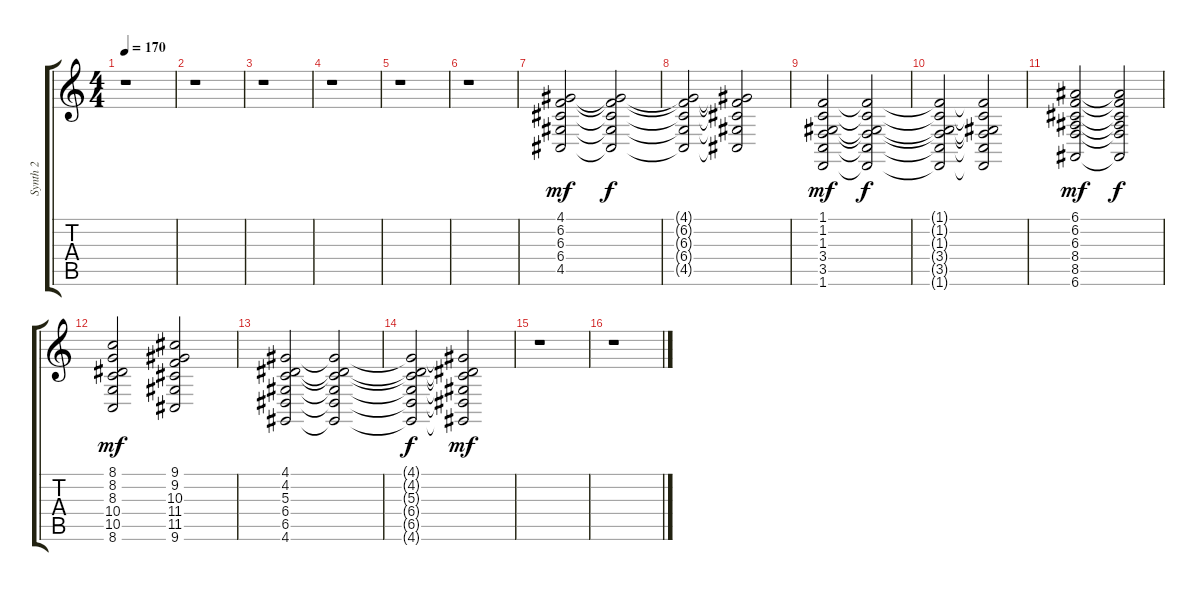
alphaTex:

\track ("Synth 2" "Synth 2") {instrument stringensemble1}
\staff {score tabs}
\tuning (E4 B3 G3 D3 A2 E2) {hide}
\ts (4 4)
\tempo 170
\clef g2
\ks c
r.1{dy mf} |
r.1 |
r.1 |
r.1 |
r.1 |
r.1 |
(4.1 6.2 6.3 6.4 4.5).2 (4.1{t} 6.2{t} 6.3{t} 6.4{t} 4.5{t}).2{dy f} |
(4.1{t} 6.2{t} 6.3{t} 6.4{t} 4.5{t}).2 (4.1{t} 6.2{t} 6.3{t} 6.4{t} 4.5{t}).2 |
(1.1 1.2 1.3 3.4 3.5 1.6).2{dy mf} (1.1{t} 1.2{t} 1.3{t} 3.4{t} 3.5{t} 1.6{t}).2{dy f} |
(1.1{t} 1.2{t} 1.3{t} 3.4{t} 3.5{t} 1.6{t}).2 (1.1{t} 1.2{t} 1.3{t} 3.4{t} 3.5{t} 1.6{t}).2 |
(6.1 6.2 6.3 8.4 8.5 6.6).2{dy mf} (6.1{t} 6.2{t} 6.3{t} 8.4{t} 8.5{t} 6.6{t}).2{dy f} |
(8.1 8.2 8.3 10.4 10.5 8.6).2{dy mf} (9.1 9.2 10.3 11.4 11.5 9.6).2 |
(4.1 4.2 5.3 6.4 6.5 4.6).2 (4.1{t} 4.2{t} 5.3{t} 6.4{t} 6.5{t} 4.6{t}).2 |
(4.1{t} 4.2{t} 5.3{t} 6.4{t} 6.5{t} 4.6{t}).2{dy f} (4.1{t} 4.2{t} 5.3{t} 6.4{t} 6.5{t} 4.6{t}).2{dy mf} |
r.1 |
r.1
